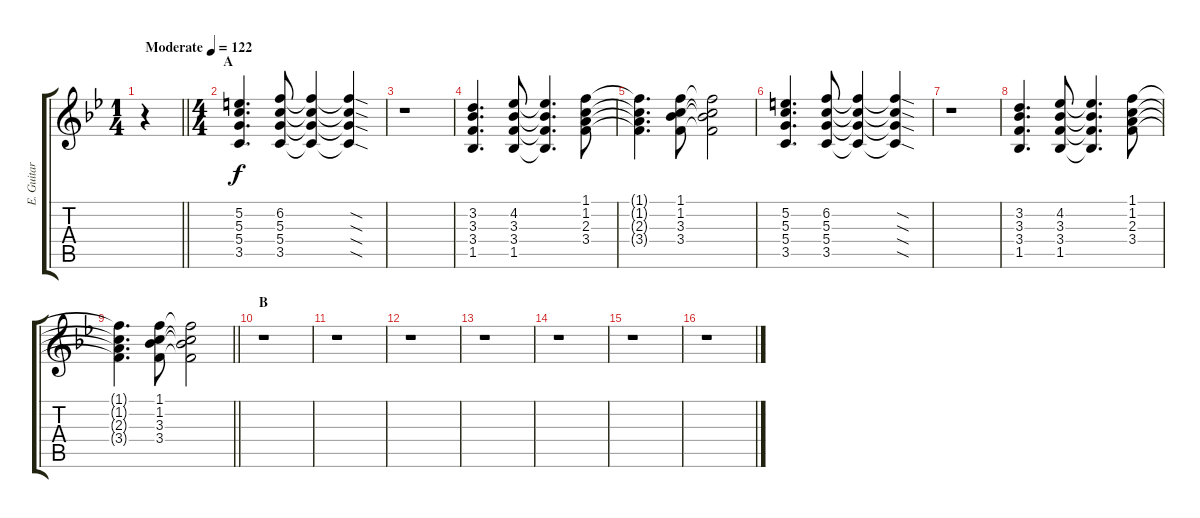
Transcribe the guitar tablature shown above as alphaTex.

\track ("E. Guitar II" "E. Guitar ") {instrument overdrivenguitar}
\staff {score tabs}
\tuning (E4 B3 G3 D3 A2 E2) {hide}
\ts (1 4)
\tempo (122 "Moderate")
\clef g2
\barLineRight lightlight
\ks bb
r.4{dy f instrument overdrivenguitar} |
\ts (4 4)
\section ("" "A")
(5.2 5.3 5.4 3.5).4{d} (6.2 5.3 5.4 3.5).8 (6.2{t} 5.3{t} 5.4{t} 3.5{t}).4 (6.2{sod t} 5.3{sod t} 5.4{sod t} 3.5{sod t}).4 |
r.1 |
(3.2 3.3 3.4 1.5).4{d} (4.2 3.3 3.4 1.5).8 (4.2{t} 3.3{t} 3.4{t} 1.5{t}).4{d} (1.1 1.2 2.3 3.4).8 |
(1.1{t} 1.2{t} 2.3{t} 3.4{t}).4{d} (1.1 1.2 3.3 3.4).8 (1.1{t} 1.2{t} 3.3{t} 3.4{t}).2 |
(5.2 5.3 5.4 3.5).4{d} (6.2 5.3 5.4 3.5).8 (6.2{t} 5.3{t} 5.4{t} 3.5{t}).4 (6.2{sod t} 5.3{sod t} 5.4{sod t} 3.5{sod t}).4 |
r.1 |
(3.2 3.3 3.4 1.5).4{d} (4.2 3.3 3.4 1.5).8 (4.2{t} 3.3{t} 3.4{t} 1.5{t}).4{d} (1.1 1.2 2.3 3.4).8 |
\barLineRight lightlight
(1.1{t} 1.2{t} 2.3{t} 3.4{t}).4{d} (1.1 1.2 3.3 3.4).8 (1.1{t} 1.2{t} 3.3{t} 3.4{t}).2 |
\section ("" "B")
r.1 |
r.1 |
r.1 |
r.1 |
r.1 |
r.1 |
r.1
